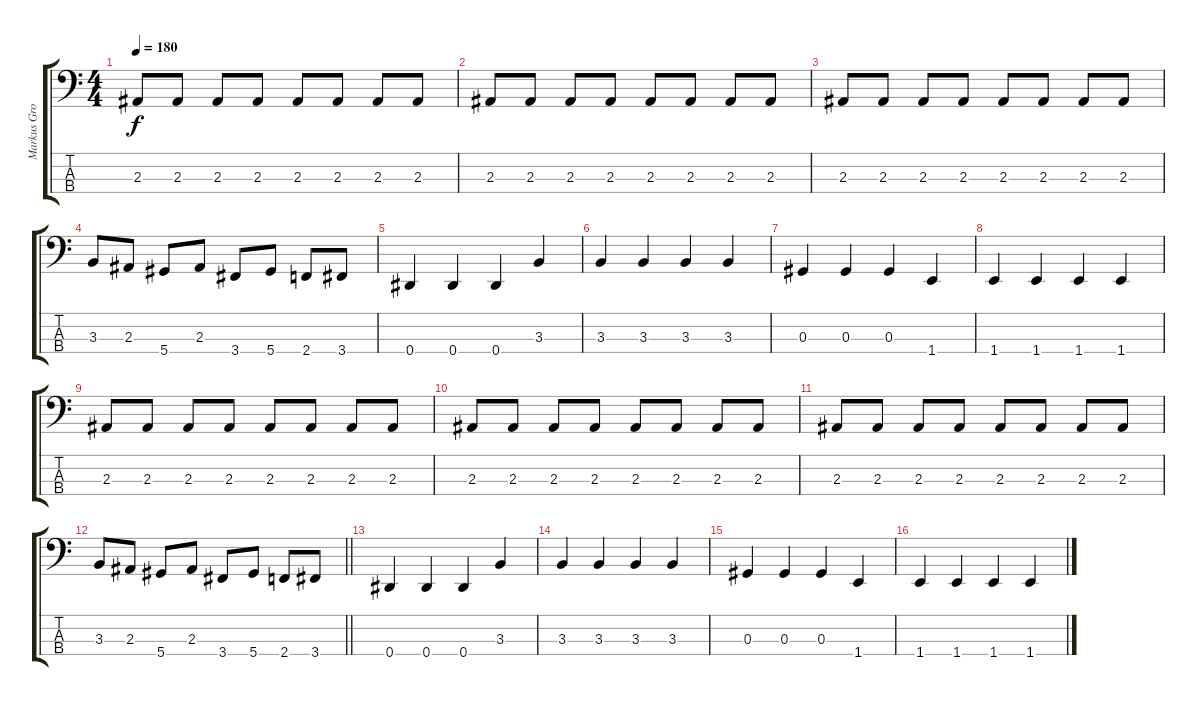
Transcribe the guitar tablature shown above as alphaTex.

\track ("Markus Grosskopf" "Markus Gro") {instrument electricbassfinger}
\staff {score tabs}
\tuning (Gb2 Db2 Ab1 Eb1) {hide}
\ts (4 4)
\tempo 180
\clef f4
\ks c
2.3.8{dy f} 2.3.8 2.3.8 2.3.8 2.3.8 2.3.8 2.3.8 2.3.8 |
2.3.8 2.3.8 2.3.8 2.3.8 2.3.8 2.3.8 2.3.8 2.3.8 |
2.3.8 2.3.8 2.3.8 2.3.8 2.3.8 2.3.8 2.3.8 2.3.8 |
3.3.8 2.3.8 5.4.8 2.3.8 3.4.8 5.4.8 2.4.8 3.4.8 |
0.4.4 0.4.4 0.4.4 3.3.4 |
3.3.4 3.3.4 3.3.4 3.3.4 |
0.3.4 0.3.4 0.3.4 1.4.4 |
1.4.4 1.4.4 1.4.4 1.4.4 |
2.3.8 2.3.8 2.3.8 2.3.8 2.3.8 2.3.8 2.3.8 2.3.8 |
2.3.8 2.3.8 2.3.8 2.3.8 2.3.8 2.3.8 2.3.8 2.3.8 |
2.3.8 2.3.8 2.3.8 2.3.8 2.3.8 2.3.8 2.3.8 2.3.8 |
\barLineRight lightlight
3.3.8 2.3.8 5.4.8 2.3.8 3.4.8 5.4.8 2.4.8 3.4.8 |
0.4.4 0.4.4 0.4.4 3.3.4 |
3.3.4 3.3.4 3.3.4 3.3.4 |
0.3.4 0.3.4 0.3.4 1.4.4 |
1.4.4 1.4.4 1.4.4 1.4.4
